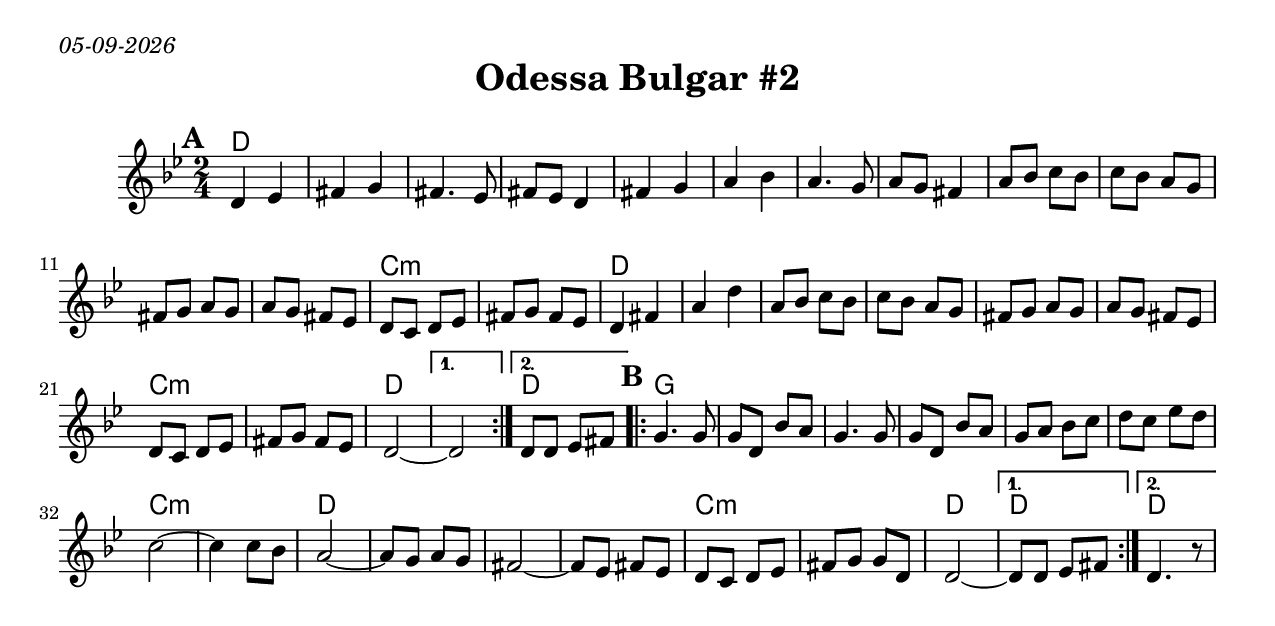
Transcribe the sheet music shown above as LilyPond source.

\version "2.20.0"
\include "english.ly"
\paper{
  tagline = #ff
  print-all-headers = ##t
  #(set-paper-size "letter")
}
date = #(strftime "%d-%m-%Y" (localtime (current-time)))

\markup{ \italic{ \date }  }

%\markup{ Got something to say? }

global = {
  \clef treble
  \key g \minor
  \time 2/4
  \set Score.markFormatter = #format-mark-box-alphabet
}

%#################################### Melody ########################
%melody =  \transpose c d \relative c' {  %transpose for clarinet
melody = \relative c' {
  \global
  %\partial 4 g4    %lead in notes

  \repeat volta 2{
   \mark \default
   d4 ef
   fs4 g
   fs4. ef8
   fs8 ef d4

   fs4 g
   a4 bf
   a4. g8
   a8 g fs4

   a8 bf c bf
   c8 bf a g
   fs8 g a g
   a8 g fs ef

   d8 c d ef
   fs8 g fs ef
   d4 fs
   a4 d

   a8 bf c bf
   c8 bf a g
   fs8 g a g
   a8 g fs ef
   d8 c d ef
   fs8 g fs ef
   d2~

  }
  \alternative {
    {d2 }
    { d8 d ef fs}
  }

  \repeat volta 2{
   \mark \default
   g4. g8
   g8 d bf' a
   g4. g8
   g8 d bf' a

   g8 a bf c
   d8 c ef d
   c2~
   c4c8 bf
   a2~
   a8 g a g
   fs2~
   fs8 ef fs ef

   d8 c d ef
   fs8 g g d
   d2~
  }
   \alternative {
     { d8 d ef fs}
     {d4. r8 }
   }

}
%################################# Lyrics #####################
%\addlyrics{ \set stanza = #"1. " }
%################################# Chords #######################
harmonies = \chordmode {
 d2*12
 c2*2:m
 d2*6
 c2*2:m
 d2*2
 d2
 %b
 g2*6
 c2*2:m
 d2*4
 c2*2:m
 d2
 d2
 d
}

\score {
  % transpose score below
  %\transpose c d
  <<
    \new ChordNames {
      \set chordChanges = ##f
      \harmonies
    }
    \new Staff   \melody
  >>
  \header{
    title= "Odessa Bulgar #2"
    subtitle=""
    composer= ""
    instrument =""
    arranger= ""
  }
  \layout{indent = 1.0\cm}
  \midi {
    \tempo 4 = 120

    % \midi { }
  }
}
%{
% more verses:
\markup{}
\markup {
  \font-size #2
  \fill-line {
    \hspace #0.1 % distance from left margin
    \column {
      \line { "1."
	\column {
	  ""
	}
      }
      \hspace #0.2 % vertical distance between verses
      \line { "2."
	\column {
	 ""
	}
      }
    }
    \hspace #0.1  % horiz. distance between columns
    \column {
      \line { "3."
	\column {
	  ""
	}
      }
      \hspace #0.2 % distance between verses
      \line { "4."
	\column {
	 ""
	}
      }
    }
    \hspace #0.1 % distance to right margin
  }
}

%}
